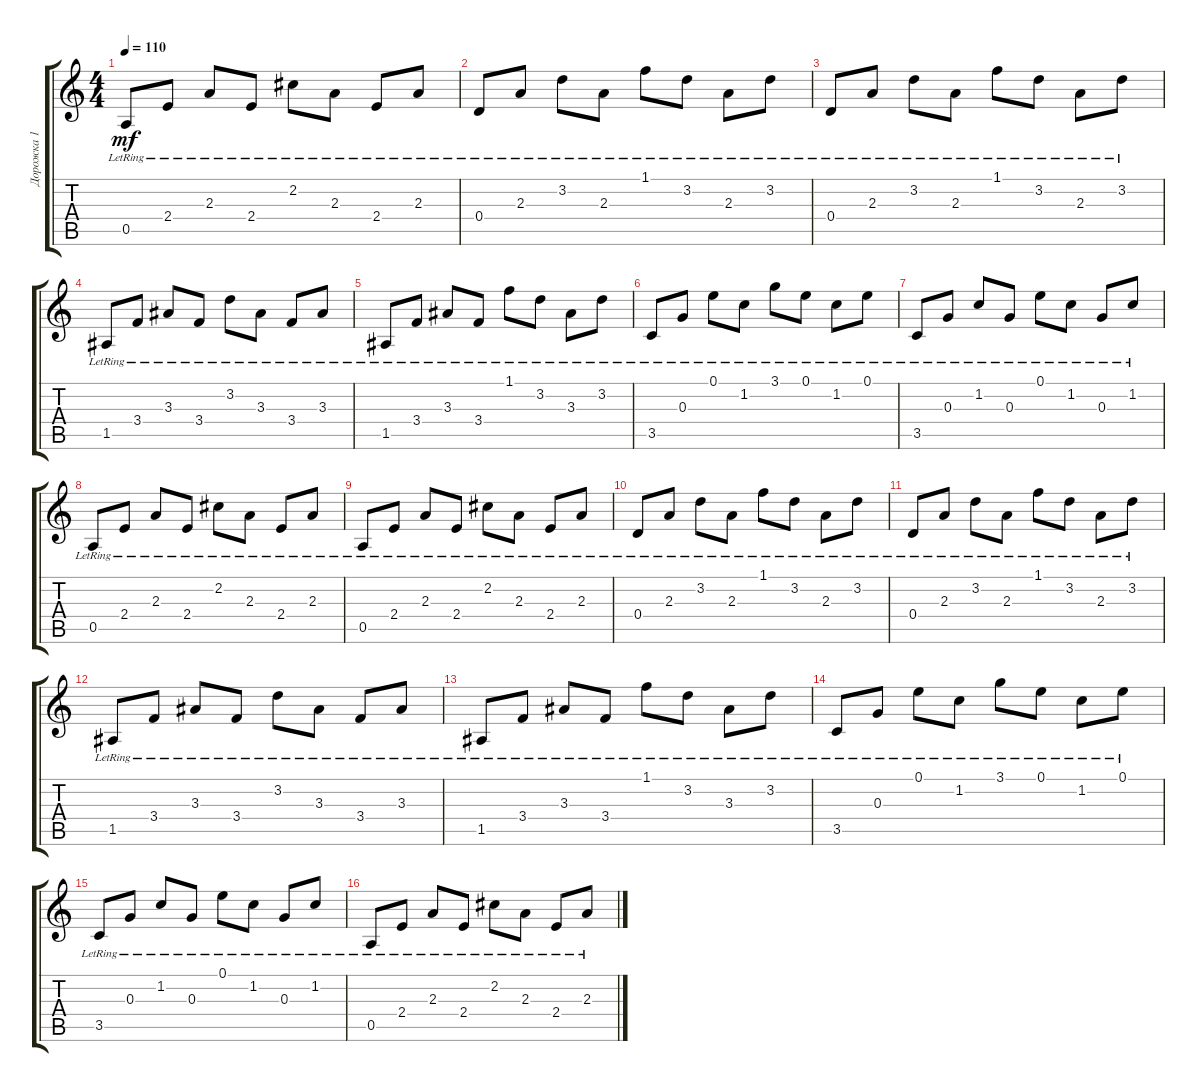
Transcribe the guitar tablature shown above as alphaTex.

\track ("Дорожка 1" "Дорожка 1") {solo instrument acousticguitarsteel}
\staff {score tabs}
\tuning (E4 B3 G3 D3 A2 E2) {hide}
\ts (4 4)
\tempo 110
\clef g2
\ks c
0.5{lr}.8{dy mf} 2.4{lr}.8 2.3{lr}.8 2.4{lr}.8 2.2{lr}.8 2.3{lr}.8 2.4{lr}.8 2.3{lr}.8 |
0.4{lr}.8 2.3{lr}.8 3.2{lr}.8 2.3{lr}.8 1.1{lr}.8 3.2{lr}.8 2.3{lr}.8 3.2{lr}.8 |
0.4{lr}.8 2.3{lr}.8 3.2{lr}.8 2.3{lr}.8 1.1{lr}.8 3.2{lr}.8 2.3{lr}.8 3.2{lr}.8 |
1.5{lr}.8 3.4{lr}.8 3.3{lr}.8 3.4{lr}.8 3.2{lr}.8 3.3{lr}.8 3.4{lr}.8 3.3{lr}.8 |
1.5{lr}.8 3.4{lr}.8 3.3{lr}.8 3.4{lr}.8 1.1{lr}.8 3.2{lr}.8 3.3{lr}.8 3.2{lr}.8 |
3.5{lr}.8 0.3{lr}.8 0.1{lr}.8 1.2{lr}.8 3.1{lr}.8 0.1{lr}.8 1.2{lr}.8 0.1{lr}.8 |
3.5{lr}.8 0.3{lr}.8 1.2{lr}.8 0.3{lr}.8 0.1{lr}.8 1.2{lr}.8 0.3{lr}.8 1.2{lr}.8 |
0.5{lr}.8 2.4{lr}.8 2.3{lr}.8 2.4{lr}.8 2.2{lr}.8 2.3{lr}.8 2.4{lr}.8 2.3{lr}.8 |
0.5{lr}.8 2.4{lr}.8 2.3{lr}.8 2.4{lr}.8 2.2{lr}.8 2.3{lr}.8 2.4{lr}.8 2.3{lr}.8 |
0.4{lr}.8 2.3{lr}.8 3.2{lr}.8 2.3{lr}.8 1.1{lr}.8 3.2{lr}.8 2.3{lr}.8 3.2{lr}.8 |
0.4{lr}.8 2.3{lr}.8 3.2{lr}.8 2.3{lr}.8 1.1{lr}.8 3.2{lr}.8 2.3{lr}.8 3.2{lr}.8 |
1.5{lr}.8 3.4{lr}.8 3.3{lr}.8 3.4{lr}.8 3.2{lr}.8 3.3{lr}.8 3.4{lr}.8 3.3{lr}.8 |
1.5{lr}.8 3.4{lr}.8 3.3{lr}.8 3.4{lr}.8 1.1{lr}.8 3.2{lr}.8 3.3{lr}.8 3.2{lr}.8 |
3.5{lr}.8 0.3{lr}.8 0.1{lr}.8 1.2{lr}.8 3.1{lr}.8 0.1{lr}.8 1.2{lr}.8 0.1{lr}.8 |
3.5{lr}.8 0.3{lr}.8 1.2{lr}.8 0.3{lr}.8 0.1{lr}.8 1.2{lr}.8 0.3{lr}.8 1.2{lr}.8 |
0.5{lr}.8 2.4{lr}.8 2.3{lr}.8 2.4{lr}.8 2.2{lr}.8 2.3{lr}.8 2.4{lr}.8 2.3{lr}.8
